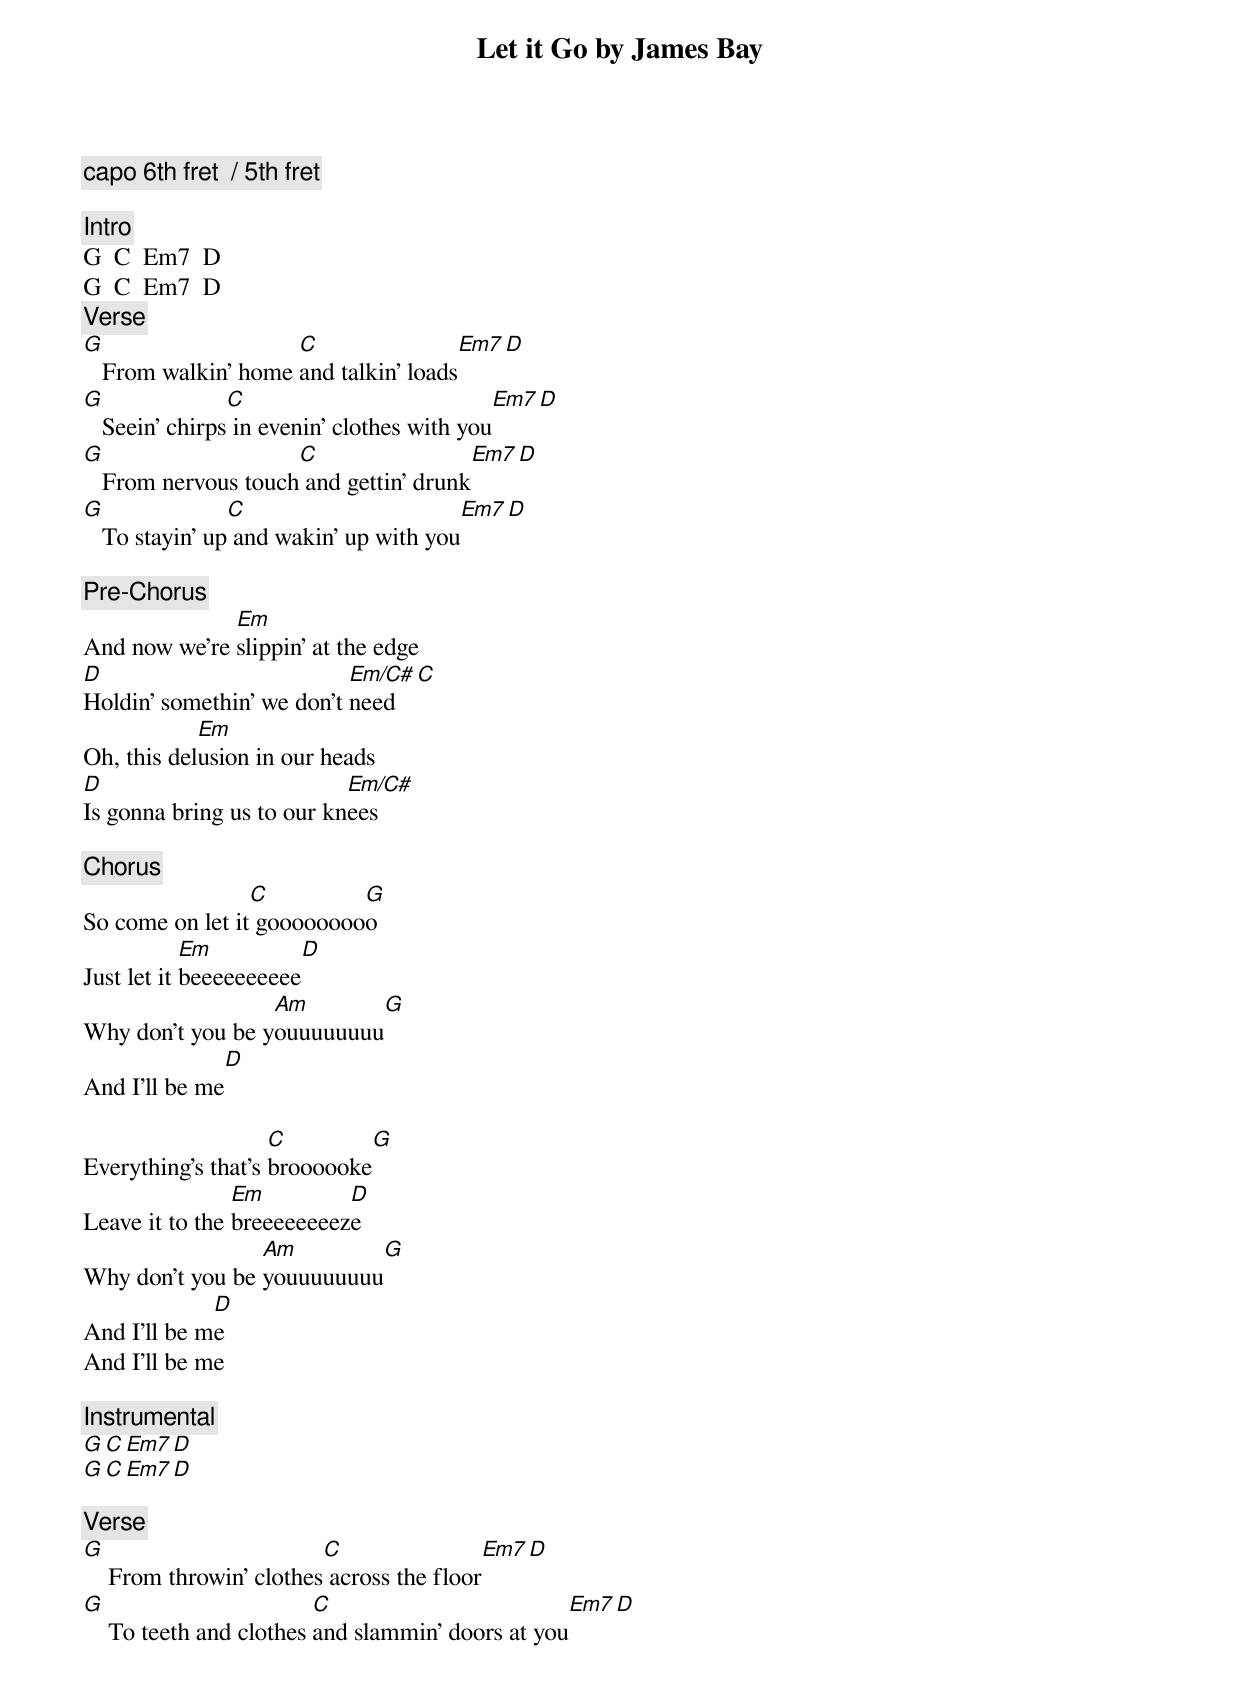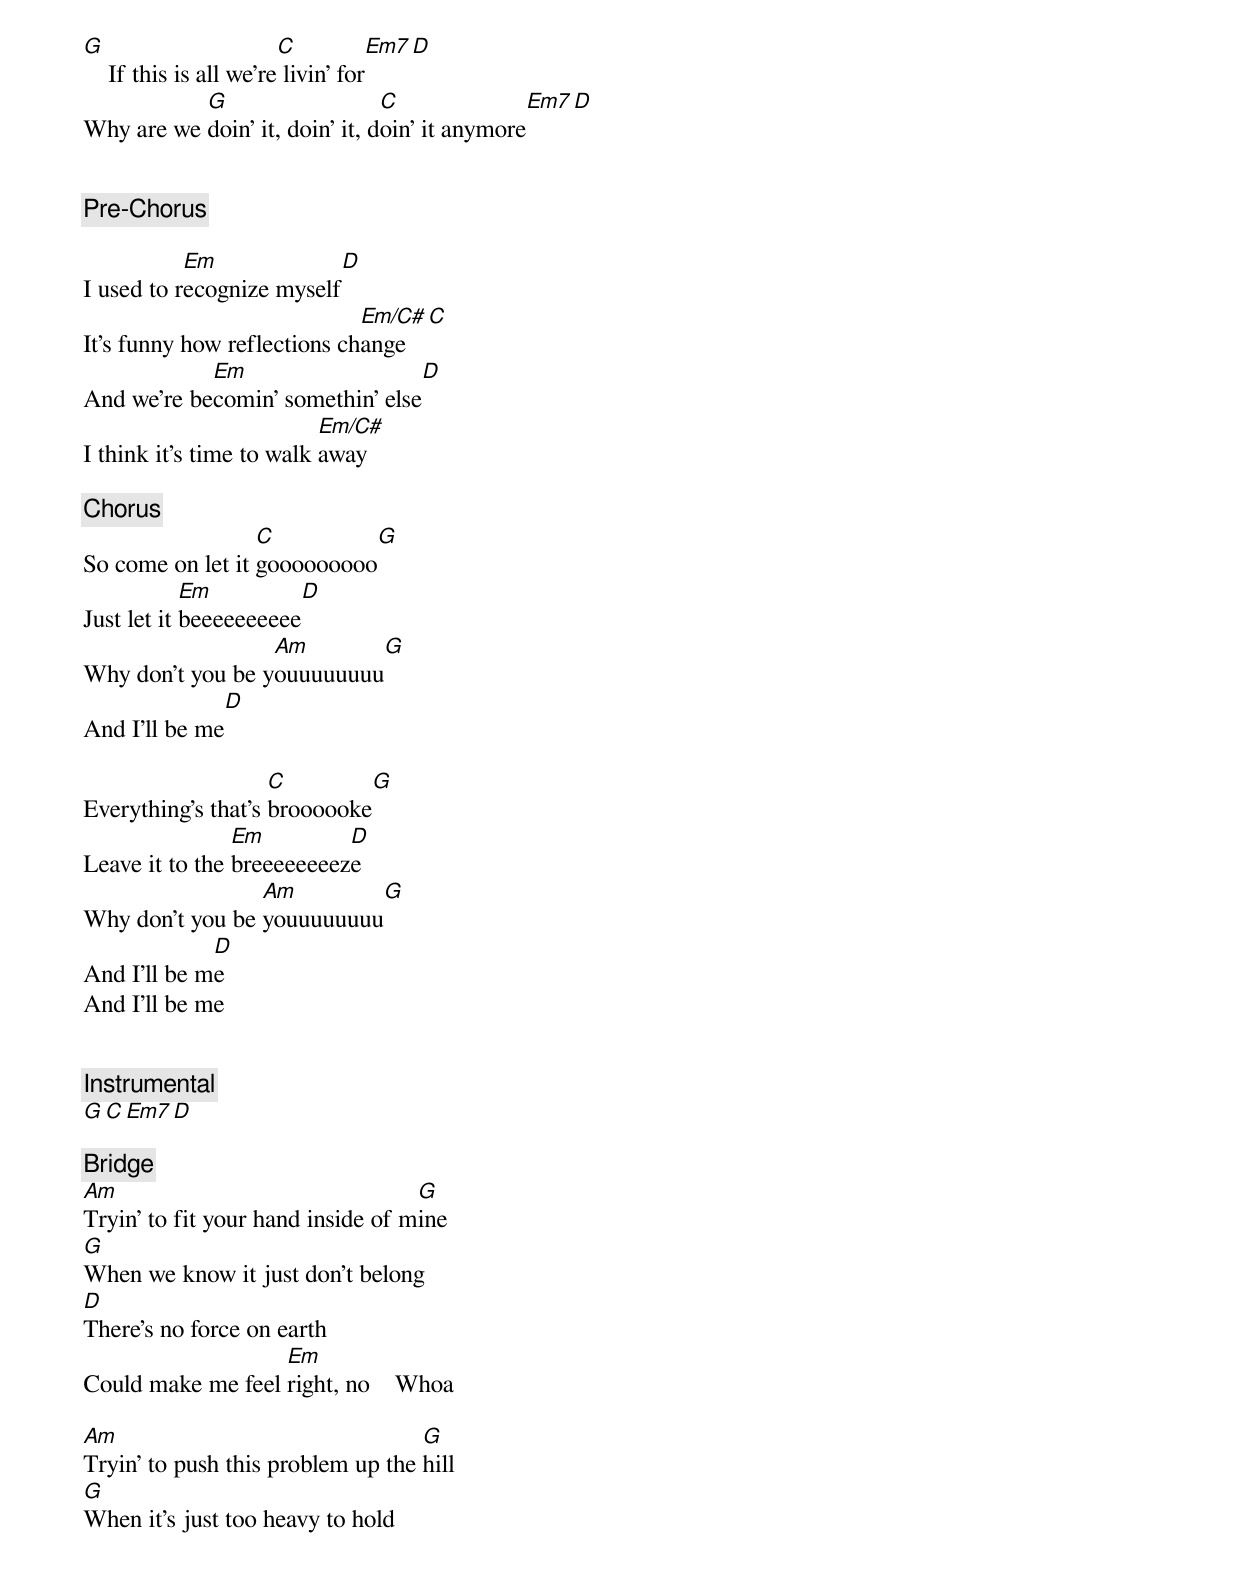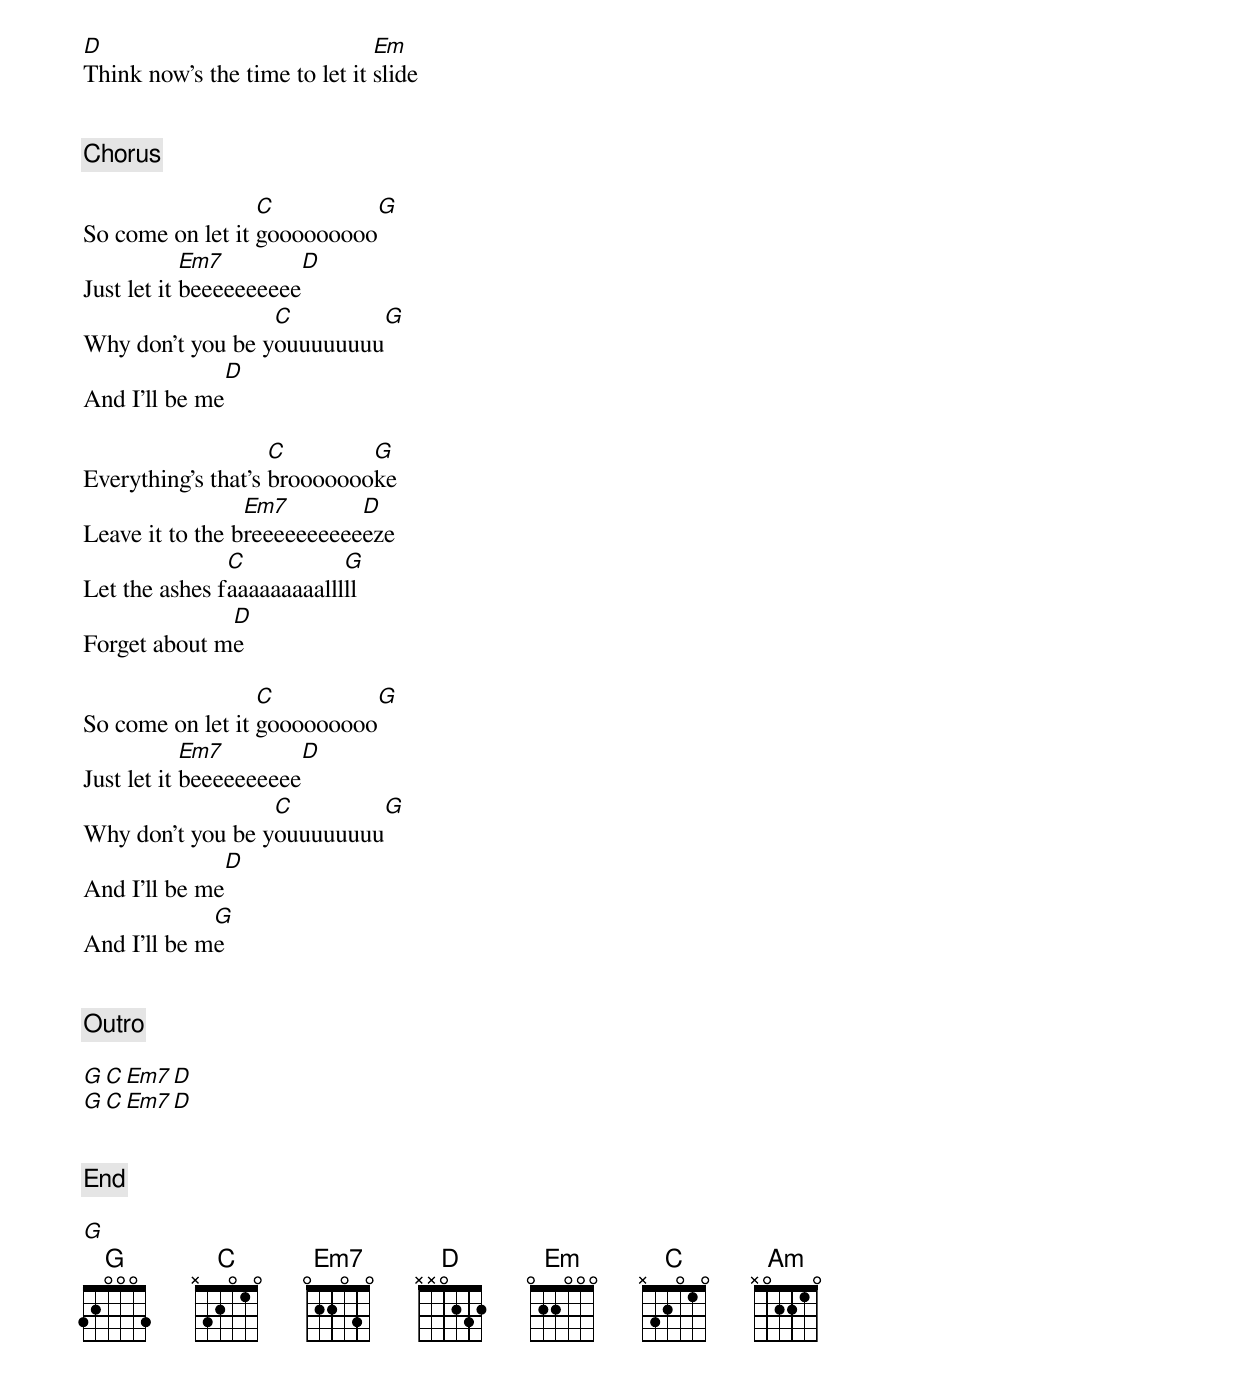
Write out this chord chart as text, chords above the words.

Let it Go by James Bay

capo 6th fret  / 5th fret

[Intro]
G  C  Em7  D
G  C  Em7  D
[Verse]
G                    C                      Em7     D
   From walkin' home and talkin' loads
G               C                           Em7     D
   Seein' chirps in evenin' clothes with you
G                    C                      Em7     D
   From nervous touch and gettin' drunk
G               C                           Em7     D
   To stayin' up and wakin' up with you

[Pre-Chorus]
              Em
And now we're slippin' at the edge
D                          Em/C#           Cmaj
Holdin' somethin' we don't need
            Em
Oh, this delusion in our heads
D                          Em/C#
Is gonna bring us to our knees

[Chorus]
                 C         G
So come on let it gooooooooo
            Em          D
Just let it beeeeeeeeee
                  Am        G
Why don't you be youuuuuuuu
              D
And I'll be me

                    C         G
Everything's that's broooooke
                Em         D
Leave it to the breeeeeeeeze
                 Am        G
Why don't you be youuuuuuuu
             D
And I'll be me
And I'll be me

[Instrumental]
G  C  Em7  D
G  C  Em7  D

[Verse]
G                        C                 Em7   D
    From throwin' clothes across the floor
G                        C                         Em7   D
    To teeth and clothes and slammin' doors at you
G                       C                         Em7   D
    If this is all we're livin' for
           G                    C                 Em7   D
Why are we doin' it, doin' it, doin' it anymore


[Pre-Chorus]

           Em              D
I used to recognize myself
                             Em/C#      Cmaj
It's funny how reflections change
            Em                   D
And we're becomin' somethin' else
                          Em/C#
I think it's time to walk away

[Chorus]
                  C         G
So come on let it gooooooooo
            Em          D
Just let it beeeeeeeeee
                  Am        G
Why don't you be youuuuuuuu
              D
And I'll be me

                    C         G
Everything's that's broooooke
                Em         D
Leave it to the breeeeeeeeze
                 Am        G
Why don't you be youuuuuuuu
             D
And I'll be me
And I'll be me


[Instrumental]
G  C  Em7  D

[Bridge]
Am                                 G
Tryin' to fit your hand inside of mine
G
When we know it just don't belong
D
There's no force on earth
                   Em
Could make me feel right, no    Whoa

Am                                 G
Tryin' to push this problem up the hill
G
When it's just too heavy to hold
D                              Em
Think now's the time to let it slide


[Chorus]

                  C         G
So come on let it gooooooooo
            Em7         D
Just let it beeeeeeeeee
                  C        G
Why don't you be youuuuuuuu
              D
And I'll be me

                    C        G
Everything's that's broooooooke
                 Em7        D
Leave it to the breeeeeeeeeeeze
               C           G
Let the ashes faaaaaaaaalllll
              D
Forget about me

                  C         G
So come on let it gooooooooo
            Em7         D
Just let it beeeeeeeeee
                  C        G
Why don't you be youuuuuuuu
              D
And I'll be me
             G
And I'll be me


[Outro]

G  C  Em7  D
G  C  Em7  D


[End]

G
